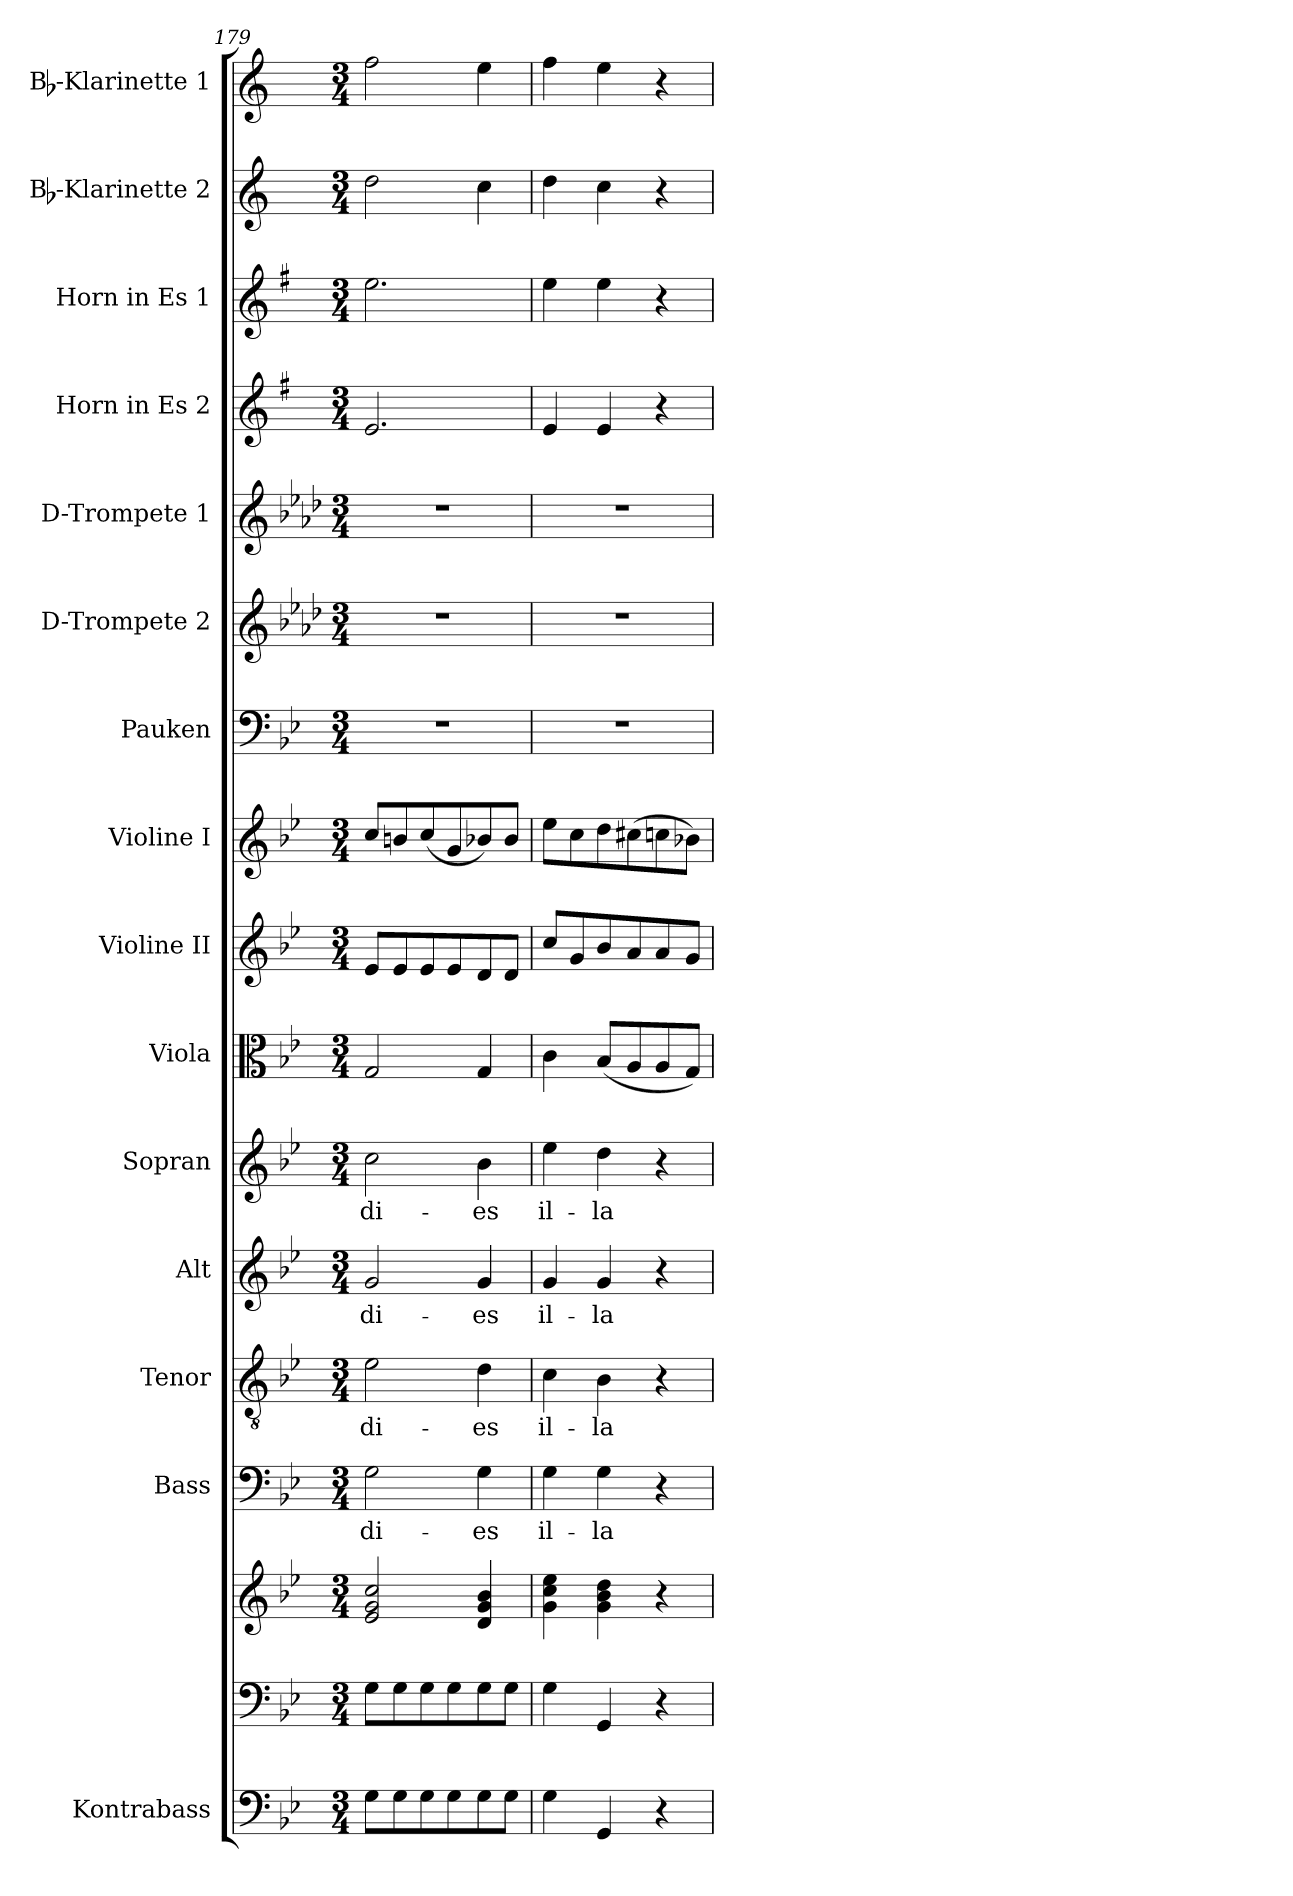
**kern	**kern	**kern	**kern	**text	**kern	**text	**kern	**text	**kern	**text	**kern	**kern	**kern	**kern	**kern	**kern	**kern	**kern	**kern	**kern
*part16	*part15	*part15	*part14	*part14	*part13	*part13	*part12	*part12	*part11	*part11	*part10	*part9	*part8	*part7	*part6	*part5	*part4	*part3	*part2	*part1
*staff17	*staff16	*staff15	*staff14	*staff14	*staff13	*staff13	*staff12	*staff12	*staff11	*staff11	*staff10	*staff9	*staff8	*staff7	*staff6	*staff5	*staff4	*staff3	*staff2	*staff1
*I"Kontrabass	*	*	*I"Bass	*	*I"Tenor	*	*I"Alt	*	*I"Sopran	*	*I"Viola	*I"Violine II	*I"Violine I	*I"Pauken	*I"D-Trompete 2	*I"D-Trompete 1	*I"Horn in Es 2	*I"Horn in Es 1	*I"Bb-Klarinette 2	*I"Bb-Klarinette 1
*I'Kb.	*	*	*I'B.	*	*I'T.	*	*I'A.	*	*I'S.	*	*I'Vla.	*I'Vl. II	*I'Vl. I	*I'Pk.	*I'D Trp. 2	*I'D Trp. 1	*	*	*I'Bb Kl. 2	*I'Bb Kl. 1
*clefF4	*clefF4	*clefG2	*clefF4	*	*clefGv2	*	*clefG2	*	*clefG2	*	*clefC3	*clefG2	*clefG2	*clefF4	*clefG2	*clefG2	*clefG2	*clefG2	*clefG2	*clefG2
*ITrd7c12	*	*	*	*	*	*	*	*	*	*	*	*	*	*	*ITrd-1c-2	*ITrd-1c-2	*ITrd5c9	*ITrd5c9	*ITrd1c2	*ITrd1c2
*k[b-e-]	*k[b-e-]	*k[b-e-]	*k[b-e-]	*	*k[b-e-]	*	*k[b-e-]	*	*k[b-e-]	*	*k[b-e-]	*k[b-e-]	*k[b-e-]	*k[b-e-]	*k[b-e-]	*k[b-e-]	*k[b-e-]	*k[b-e-]	*k[b-e-]	*k[b-e-]
*B-:	*B-:	*B-:	*B-:	*	*B-:	*	*B-:	*	*B-:	*	*B-:	*B-:	*B-:	*B-:	*B-:	*B-:	*B-:	*B-:	*B-:	*B-:
*M3/4	*M3/4	*M3/4	*M3/4	*	*M3/4	*	*M3/4	*	*M3/4	*	*M3/4	*M3/4	*M3/4	*M3/4	*M3/4	*M3/4	*M3/4	*M3/4	*M3/4	*M3/4
=179	=179	=179	=179	=179	=179	=179	=179	=179	=179	=179	=179	=179	=179	=179	=179	=179	=179	=179	=179	=179
!	!	!	!	!LO:LY:b	!	!LO:LY:b	!	!LO:LY:b	!	!LO:LY:b	!	!	!	!	!	!	!	!	!	!
8GG\L	8G\L	2e-/ 2g/ 2cc/	2G\	di-	2e-\	di-	2g/	di-	2cc\	di-	2G/	8e-/L	8cc/L	2.r	2.r	2.r	2.G/	2.g\	2cc\	2ee-\
8GG\	8G\	.	.	.	.	.	.	.	.	.	.	8e-/	8bn/	.	.	.	.	.	.	.
8GG\	8G\	.	.	.	.	.	.	.	.	.	.	8e-/	(<8cc/	.	.	.	.	.	.	.
8GG\	8G\	.	.	.	.	.	.	.	.	.	.	8e-/	8g/	.	.	.	.	.	.	.
!	!	!	!	!LO:LY:b	!	!LO:LY:b	!	!LO:LY:b	!	!LO:LY:b	!	!	!	!	!	!	!	!	!	!
8GG\	8G\	4d/ 4g/ 4b-/	4G\	-es	4d\	-es	4g/	-es	4b-\	-es	4G/	8d/	8b-X/)	.	.	.	.	.	4b-\	4dd\
8GG\J	8G\J	.	.	.	.	.	.	.	.	.	.	8d/J	8b-/J	.	.	.	.	.	.	.
=180	=180	=180	=180	=180	=180	=180	=180	=180	=180	=180	=180	=180	=180	=180	=180	=180	=180	=180	=180	=180
!	!	!	!	!LO:LY:b	!	!LO:LY:b	!	!LO:LY:b	!	!LO:LY:b	!	!	!	!	!	!	!	!	!	!
4GG\	4G\	4g\ 4cc\ 4ee-\	4G\	il-	4c\	il-	4g/	il-	4ee-\	il-	4c\	8cc/L	8ee-\L	2.r	2.r	2.r	4G/	4g\	4cc\	4ee-\
.	.	.	.	.	.	.	.	.	.	.	.	8g/	8cc\	.	.	.	.	.	.	.
!	!	!	!	!LO:LY:b	!	!LO:LY:b	!	!LO:LY:b	!	!LO:LY:b	!	!	!	!	!	!	!	!	!	!
4GGG/	4GG/	4g\ 4b-\ 4dd\	4G\	-la	4B-\	-la	4g/	-la	4dd\	-la	(<8B-/L	8b-/	8dd\	.	.	.	4G/	4g\	4b-\	4dd\
.	.	.	.	.	.	.	.	.	.	.	8A/	8a/	(>8cc#X\	.	.	.	.	.	.	.
4r	4r	4r	4r	.	4r	.	4r	.	4r	.	8A/	8a/	8ccn\	.	.	.	4r	4r	4r	4r
.	.	.	.	.	.	.	.	.	.	.	8G/J)	8g/J	8b-X\J)	.	.	.	.	.	.	.
=	=	=	=	=	=	=	=	=	=	=	=	=	=	=	=	=	=	=	=	=
*-	*-	*-	*-	*-	*-	*-	*-	*-	*-	*-	*-	*-	*-	*-	*-	*-	*-	*-	*-	*-
